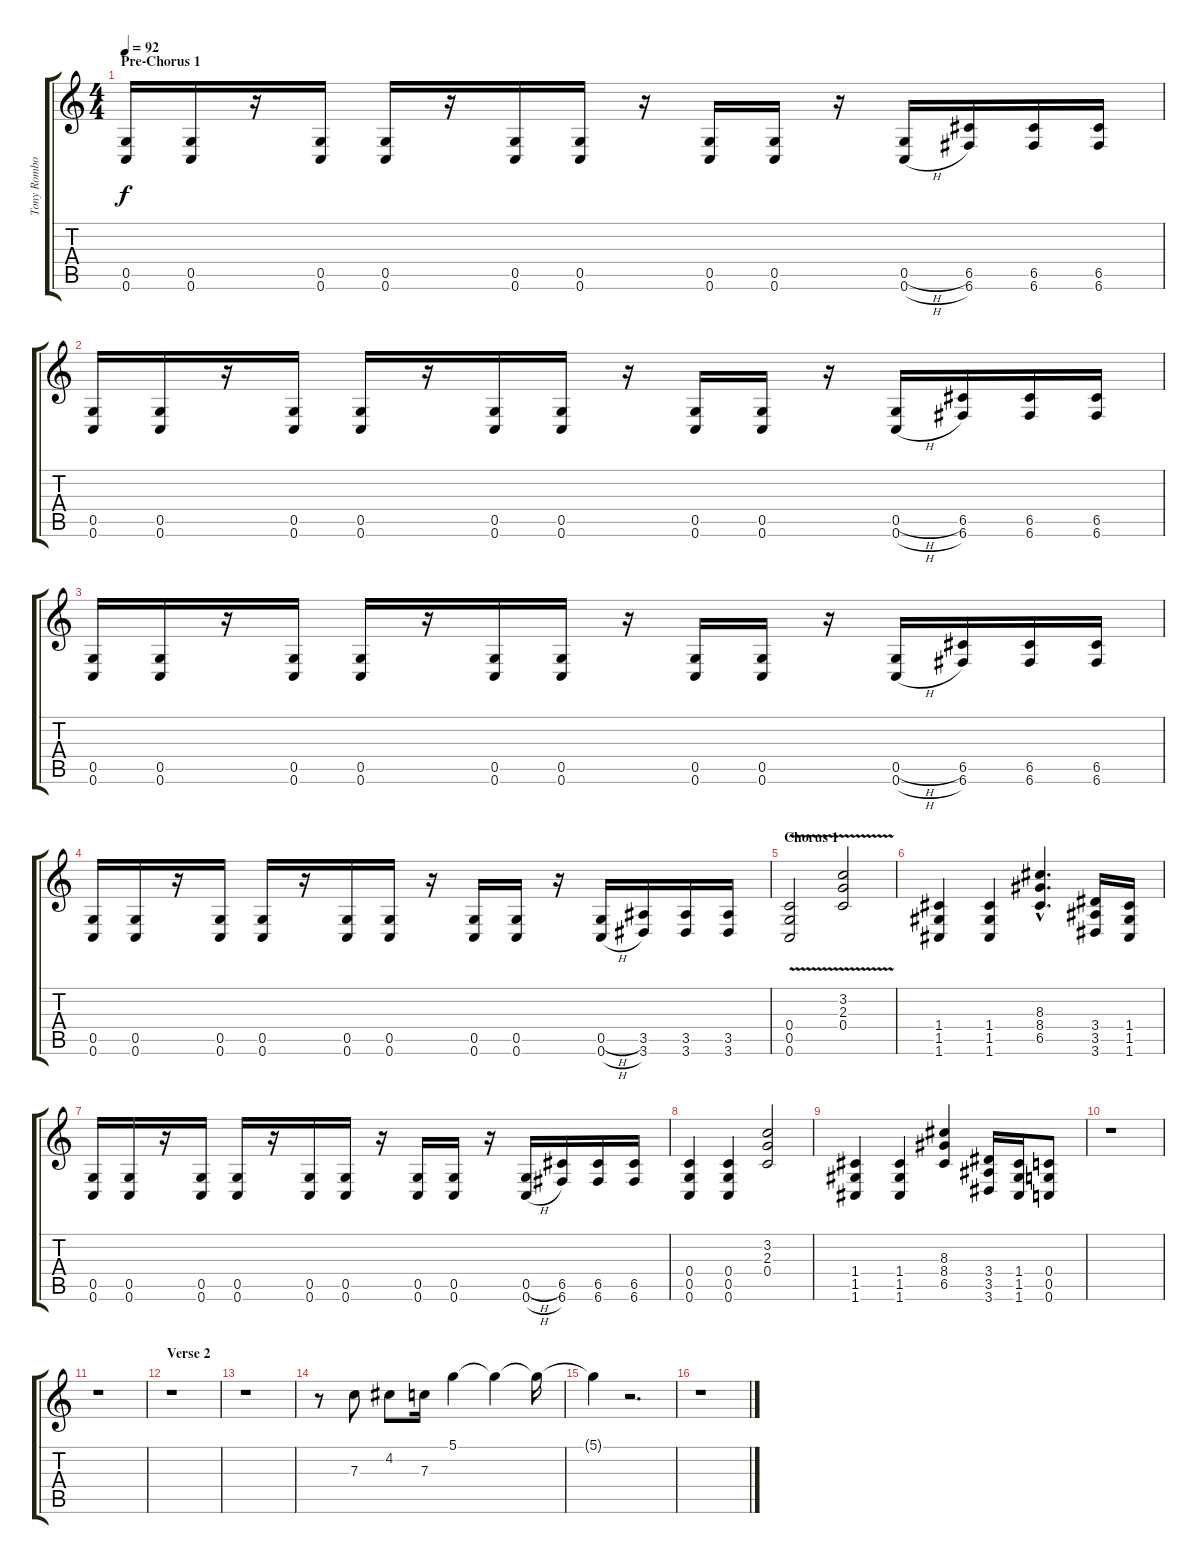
\track ("Tony Rombola - Rythm Guitar" "Tony Rombo") {instrument distortionguitar}
\staff {score tabs}
\tuning (D4 A3 F3 C3 G2 C2) {hide}
\ts (4 4)
\section ("" "Pre-Chorus 1")
\tempo 92
\clef g2
\ks c
(0.5 0.6).16{dy f} (0.5 0.6).16 r.16 (0.5 0.6).16 (0.5 0.6).16 r.16 (0.5 0.6).16 (0.5 0.6).16 r.16 (0.5 0.6).16 (0.5 0.6).16 r.16 (0.5{h} 0.6{h}).16 (6.5 6.6).16 (6.5 6.6).16 (6.5 6.6).16 |
(0.5 0.6).16 (0.5 0.6).16 r.16 (0.5 0.6).16 (0.5 0.6).16 r.16 (0.5 0.6).16 (0.5 0.6).16 r.16 (0.5 0.6).16 (0.5 0.6).16 r.16 (0.5{h} 0.6{h}).16 (6.5 6.6).16 (6.5 6.6).16 (6.5 6.6).16 |
(0.5 0.6).16 (0.5 0.6).16 r.16 (0.5 0.6).16 (0.5 0.6).16 r.16 (0.5 0.6).16 (0.5 0.6).16 r.16 (0.5 0.6).16 (0.5 0.6).16 r.16 (0.5{h} 0.6{h}).16 (6.5 6.6).16 (6.5 6.6).16 (6.5 6.6).16 |
(0.5 0.6).16 (0.5 0.6).16 r.16 (0.5 0.6).16 (0.5 0.6).16 r.16 (0.5 0.6).16 (0.5 0.6).16 r.16 (0.5 0.6).16 (0.5 0.6).16 r.16 (0.5{h} 0.6{h}).16 (3.5 3.6).16 (3.5 3.6).16 (3.5 3.6).16 |
\section ("" "Chorus 1")
(0.4{v} 0.5{v} 0.6{v}).2 (3.2{v} 2.3{v} 0.4{v}).2 |
(1.4 1.5 1.6).4 (1.4 1.5 1.6).4 (8.3{hac} 8.4{hac} 6.5{hac}).4{d} (3.4 3.5 3.6).16 (1.4 1.5 1.6).16 |
(0.5 0.6).16 (0.5 0.6).16 r.16 (0.5 0.6).16 (0.5 0.6).16 r.16 (0.5 0.6).16 (0.5 0.6).16 r.16 (0.5 0.6).16 (0.5 0.6).16 r.16 (0.5{h} 0.6{h}).16 (6.5 6.6).16 (6.5 6.6).16 (6.5 6.6).16 |
(0.4 0.5 0.6).4 (0.4 0.5 0.6).4 (3.2 2.3 0.4).2 |
(1.4 1.5 1.6).4 (1.4 1.5 1.6).4 (8.3 8.4 6.5).4 (3.4 3.5 3.6).16 (1.4 1.5 1.6).16 (0.4 0.5 0.6).8 |
r.1 |
r.1 |
\section ("" "Verse 2")
r.1 |
r.1 |
r.8 7.3.8 4.2.8 7.3.16 5.1.4 5.1{t}.4 5.1{t}.16 |
5.1{t}.4 r.2{d} |
r.1
